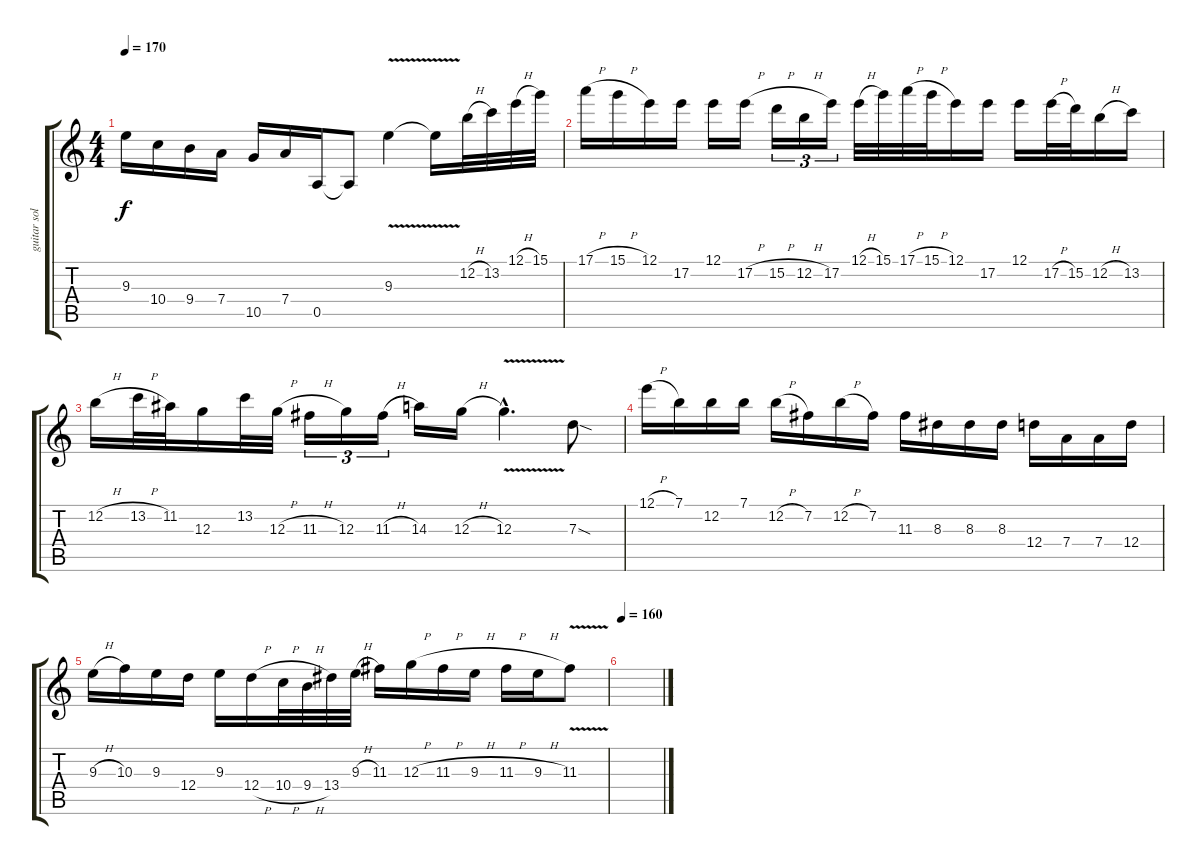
\track ("guitar solo 1" "guitar sol") {instrument distortionguitar}
\staff {score tabs}
\tuning (E4 B3 G3 D3 A2 D2) {hide}
\ts (4 4)
\tempo 170
\clef g2
\ks c
9.3.16{dy f} 10.4.16 9.4.16 7.4.16 10.5.16 7.4.16 0.5.16 0.5{t}.8 9.3{v}.4 9.3{t}.16 12.2{h}.32 13.2.32 12.1{h}.32 15.1.32 |
17.1{h}.16 15.1{h}.16 12.1.16 17.2.16 12.1.16 17.2{h}.16 15.2{h}.16{tu (3 2)} 12.2{h}.16{tu (3 2)} 17.2.16{tu (3 2)} 12.1{h}.32 15.1.32 17.1{h}.32 15.1{h}.32 12.1.16 17.2.16 12.1.16 17.2{h}.32 15.2.32 12.2{h}.16 13.2.16 |
12.2{h}.16 13.2{h}.32 11.2.32 12.3.16 13.2.32 12.3{h}.32 11.3{h}.16{tu (3 2)} 12.3.16{tu (3 2)} 11.3{h}.16{tu (3 2)} 14.3.16 12.3{h}.16 12.3{v hac}.4{d} 7.3{sod}.8 |
12.1{h}.16 7.1.16 12.2.16 7.1.16 12.2{h}.16 7.2.16 12.2{h}.16 7.2.16 11.3.16 8.3.16 8.3.16 8.3.16 12.4.16 7.4.16 7.4.16 12.4.16 |
9.3{h}.16 10.3.16 9.3.16 12.4.16 9.3.16 12.4{h}.16 10.4{h}.32 9.4{h}.32 13.4.32 9.3{h}.32 11.3.16 12.3{h}.16 11.3{h}.16 9.3{h}.16 11.3{h}.16 9.3{h}.16 11.3{v}.8 |
\tempo 160
